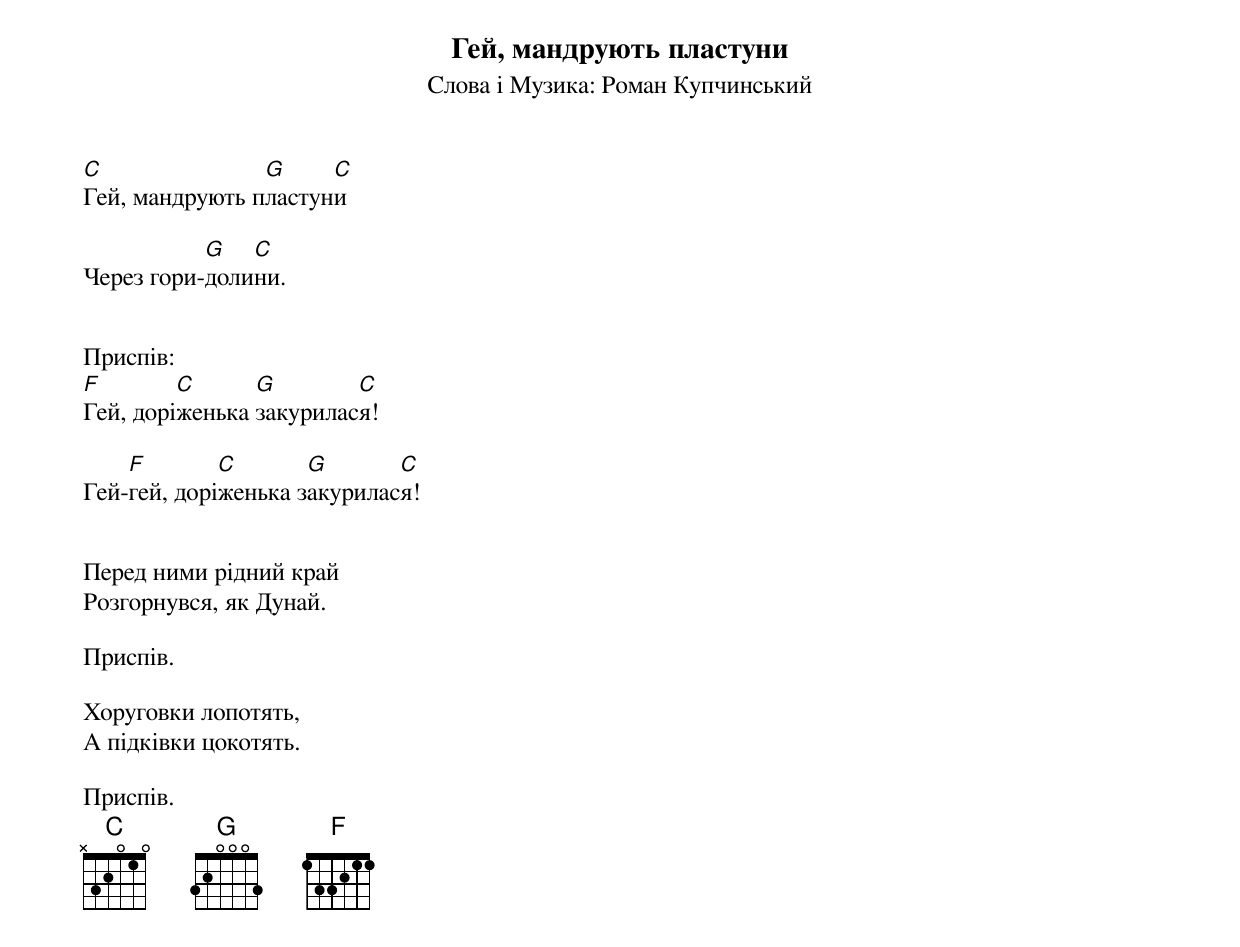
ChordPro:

{title: Гей, мандрують пластуни}
{subtitle: Слова і Музика: Роман Купчинський}


[C]Гей, мандрують п[G]ластун[C]и

Через гори-[G]доли[C]ни.


<bold>Приспів:</bold>
[F]Гей, дорі[C]женька [G]закурилас[C]я!

Гей-[F]гей, дорі[C]женька з[G]акурилас[C]я!


Перед ними рідний край
Розгорнувся, як Дунай.

<bold>Приспів.</bold>

Хоруговки лопотять,
А підківки цокотять.

<bold>Приспів.</bold>
